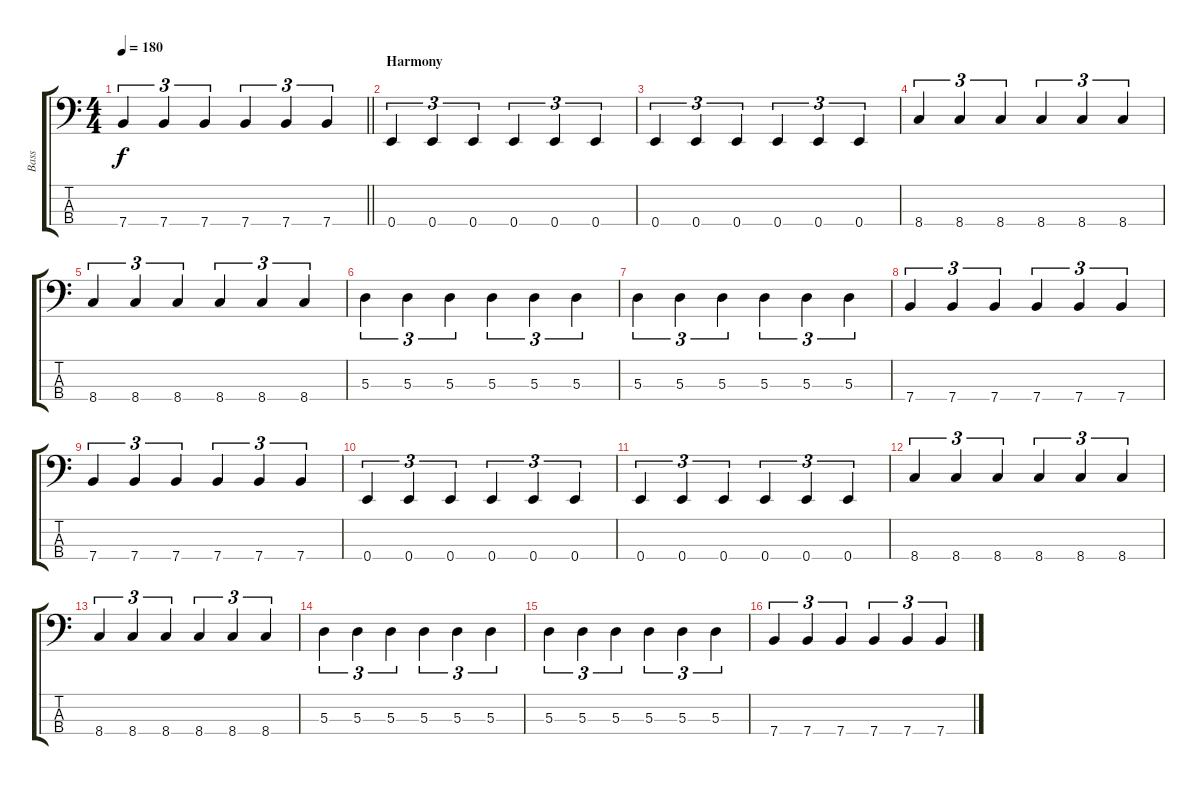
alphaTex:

\track ("Bass" "Bass") {instrument electricbassfinger}
\staff {score tabs}
\tuning (G2 D2 A1 E1) {hide}
\ts (4 4)
\tempo 180
\clef f4
\barLineRight lightlight
\ks c
7.4.4{tu (3 2) dy f} 7.4.4{tu (3 2)} 7.4.4{tu (3 2)} 7.4.4{tu (3 2)} 7.4.4{tu (3 2)} 7.4.4{tu (3 2)} |
\section ("" "Harmony")
0.4.4{tu (3 2)} 0.4.4{tu (3 2)} 0.4.4{tu (3 2)} 0.4.4{tu (3 2)} 0.4.4{tu (3 2)} 0.4.4{tu (3 2)} |
0.4.4{tu (3 2)} 0.4.4{tu (3 2)} 0.4.4{tu (3 2)} 0.4.4{tu (3 2)} 0.4.4{tu (3 2)} 0.4.4{tu (3 2)} |
8.4.4{tu (3 2)} 8.4.4{tu (3 2)} 8.4.4{tu (3 2)} 8.4.4{tu (3 2)} 8.4.4{tu (3 2)} 8.4.4{tu (3 2)} |
8.4.4{tu (3 2)} 8.4.4{tu (3 2)} 8.4.4{tu (3 2)} 8.4.4{tu (3 2)} 8.4.4{tu (3 2)} 8.4.4{tu (3 2)} |
5.3.4{tu (3 2)} 5.3.4{tu (3 2)} 5.3.4{tu (3 2)} 5.3.4{tu (3 2)} 5.3.4{tu (3 2)} 5.3.4{tu (3 2)} |
5.3.4{tu (3 2)} 5.3.4{tu (3 2)} 5.3.4{tu (3 2)} 5.3.4{tu (3 2)} 5.3.4{tu (3 2)} 5.3.4{tu (3 2)} |
7.4.4{tu (3 2)} 7.4.4{tu (3 2)} 7.4.4{tu (3 2)} 7.4.4{tu (3 2)} 7.4.4{tu (3 2)} 7.4.4{tu (3 2)} |
7.4.4{tu (3 2)} 7.4.4{tu (3 2)} 7.4.4{tu (3 2)} 7.4.4{tu (3 2)} 7.4.4{tu (3 2)} 7.4.4{tu (3 2)} |
0.4.4{tu (3 2)} 0.4.4{tu (3 2)} 0.4.4{tu (3 2)} 0.4.4{tu (3 2)} 0.4.4{tu (3 2)} 0.4.4{tu (3 2)} |
0.4.4{tu (3 2)} 0.4.4{tu (3 2)} 0.4.4{tu (3 2)} 0.4.4{tu (3 2)} 0.4.4{tu (3 2)} 0.4.4{tu (3 2)} |
8.4.4{tu (3 2)} 8.4.4{tu (3 2)} 8.4.4{tu (3 2)} 8.4.4{tu (3 2)} 8.4.4{tu (3 2)} 8.4.4{tu (3 2)} |
8.4.4{tu (3 2)} 8.4.4{tu (3 2)} 8.4.4{tu (3 2)} 8.4.4{tu (3 2)} 8.4.4{tu (3 2)} 8.4.4{tu (3 2)} |
5.3.4{tu (3 2)} 5.3.4{tu (3 2)} 5.3.4{tu (3 2)} 5.3.4{tu (3 2)} 5.3.4{tu (3 2)} 5.3.4{tu (3 2)} |
5.3.4{tu (3 2)} 5.3.4{tu (3 2)} 5.3.4{tu (3 2)} 5.3.4{tu (3 2)} 5.3.4{tu (3 2)} 5.3.4{tu (3 2)} |
7.4.4{tu (3 2)} 7.4.4{tu (3 2)} 7.4.4{tu (3 2)} 7.4.4{tu (3 2)} 7.4.4{tu (3 2)} 7.4.4{tu (3 2)}
